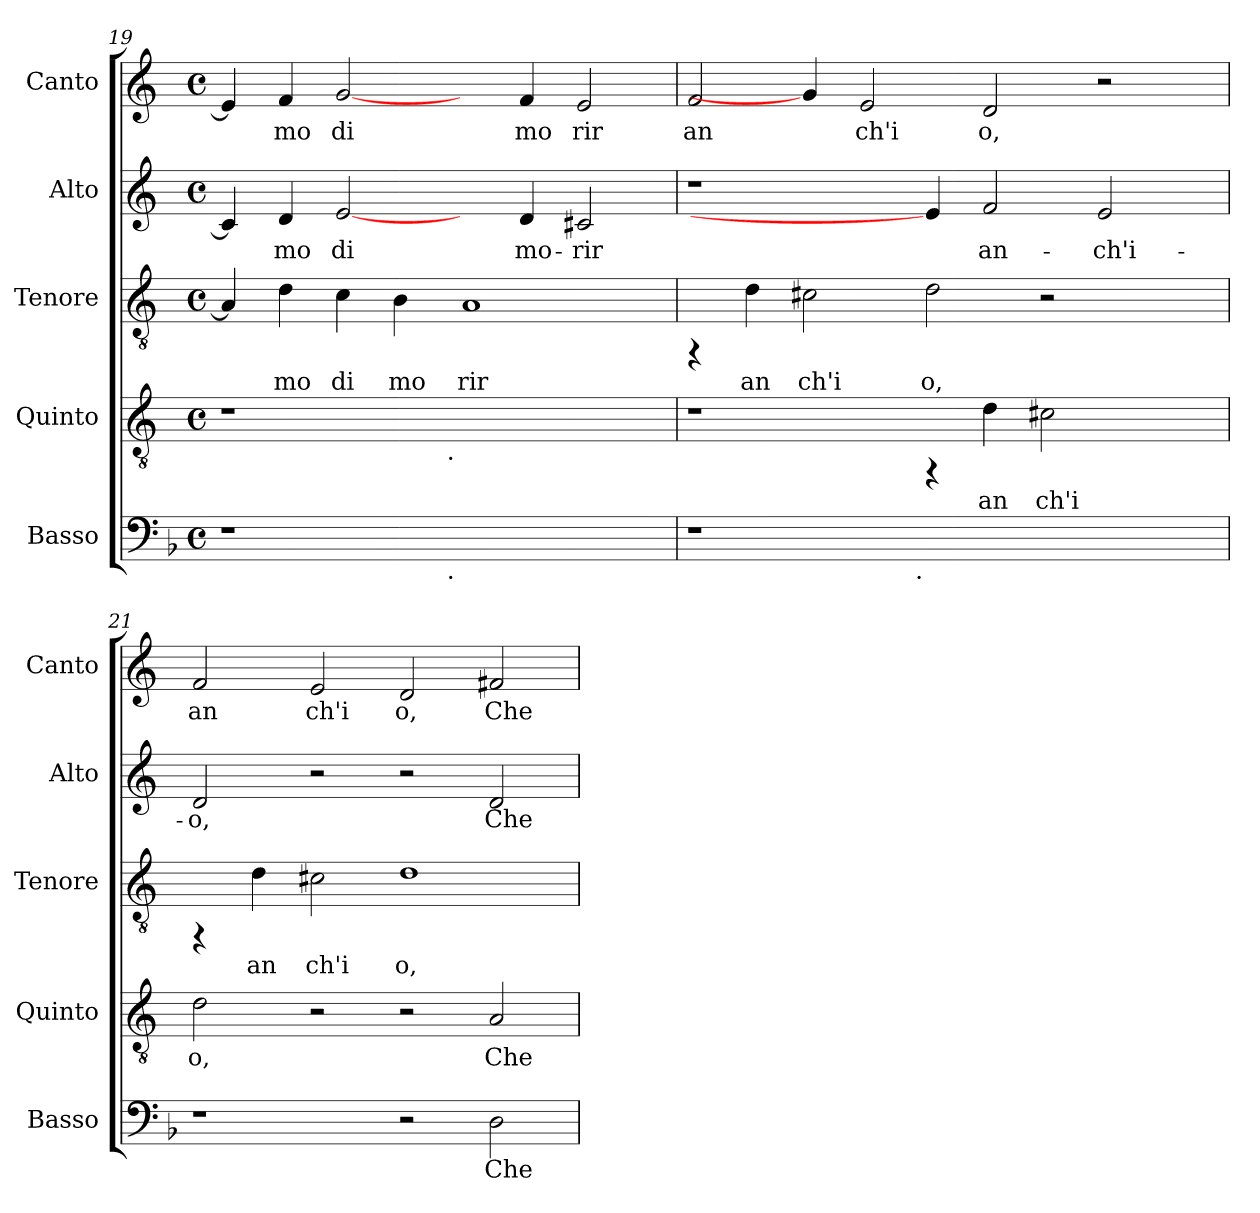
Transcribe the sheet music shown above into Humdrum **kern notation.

**kern	**text	**kern	**text	**kern	**text	**kern	**text	**kern	**text
*part5	*part5	*part4	*part4	*part3	*part3	*part2	*part2	*part1	*part1
*staff5	*staff5	*staff4	*staff4	*staff3	*staff3	*staff2	*staff2	*staff1	*staff1
*I"Basso	*	*I"Quinto	*	*I"Tenore	*	*I"Alto	*	*I"Canto	*
*I'Basso	*	*I'Quinto	*	*I'Tenore	*	*I'Alto	*	*I'Canto	*
!!LO:LB:g=z
*clefF4	*	*clefGv2	*	*clefGv2	*	*clefG2	*	*clefG2	*
*	*	*ITrd-3c-5	*	*ITrd-3c-5	*	*ITrd-3c-5	*	*ITrd-3c-5	*
*k[b-]	*	*k[b-]	*	*k[b-]	*	*k[b-]	*	*k[b-]	*
*F:	*	*F:	*	*F:	*	*F:	*	*F:	*
*M4/4	*	*M4/4	*	*M4/4	*	*M4/4	*	*M4/4	*
*met(c)	*	*met(c)	*	*met(c)	*	*met(c)	*	*met(c)	*
=19	=19	=19	=19	=19	=19	=19	=19	=19	=19
!	!	!	!	!	!LO:LY:b:cj	!	!LO:LY:b:cj	!	!LO:LY:b:cj
*^	*	*^	*	*	*	*	*	*	*
1r	2ryy	.	1r	2ryy	.	4d/]	.	4f#/]	.	4a/]	.
!	!	!	!	!	!	!	!LO:LY:b:cj	!	!LO:LY:b:cj	!	!LO:LY:b:cj
.	.	.	.	.	.	4g\	mo	4g/	mo	4b-/	mo
!	!	!	!	!	!	!	!LO:LY:b:cj	!	!LO:LY:b:cj	!	!LO:LY:b:cj
.	4...ryy	.	.	4...ryy	.	4f\	di	[2a/	di	[2cc/	di
!	!	!	!	!	!	!	!LO:LY:b:cj	!	!	!	!
.	.	.	.	.	.	4e\	mo	.	.	.	.
!	!	!	!	!LO:TX:b:t=.	!	!	!	!	!	!	!
!	!LO:TX:b:t=.	!	!	!	!	!	!	!	!	!	!
.	1ryy	.	.	1ryy	.	.	.	.	.	.	.
!	!	!	!	!	!	!	!LO:LY:b:cj	!	!	!	!
1ryy	.	.	1ryy	.	.	1d	rir	4ryy	.	4ryy	.
!	!	!	!	!	!	!	!	!	!LO:LY:b:cj	!	!LO:LY:b:cj
.	.	.	.	.	.	.	.	4g/	mo-	4b-/	mo
!	!	!	!	!	!	!	!	!	!LO:LY:b:cj	!	!LO:LY:b:cj
.	.	.	.	.	.	.	.	2f#X/	-rir	2a/	rir
.	32ryy	.	.	32ryy	.	.	.	.	.	.	.
=20	=20	=20	=20	=20	=20	=20	=20	=20	=20	=20	=20
!	!	!	!	!	!	!	!	!	!	!	!LO:LY:b:cj
*	*	*	*v	*v	*	*	*	*	*	*	*
1r	2ryy	.	1r	.	4rFF	.	1r	.	2b-/	an
!	!	!	!	!	!	!LO:LY:b:cj	!	!	!	!
.	.	.	.	.	4g\	an	.	.	.	.
!	!	!	!	!	!	!LO:LY:b:cj	!	!	!	!
.	4ryy	.	.	.	2f#X\	ch'i	.	.	4cc/]	.
!	!	!	!	!	!	!	!	!	!	!LO:LY:b:cj
.	8...ryy	.	.	.	.	.	.	.	2a/	ch'i
!	!LO:TX:b:t=.	!	!	!	!	!	!	!	!	!
.	1ryy	.	.	.	.	.	.	.	.	.
!	!	!	!	!	!	!LO:LY:b:cj	!	!	!	!
1ryy	.	.	4rFF	.	2g\	o,	4a/]	.	.	.
!	!	!	!	!LO:LY:b:cj	!	!	!	!LO:LY:b:cj	!	!LO:LY:b:cj
.	.	.	4g\	an	.	.	2b-/	an-	2g/	o,
!	!	!	!	!LO:LY:b:cj	!	!	!	!	!	!
.	.	.	2f#X\	ch'i	2r	.	.	.	.	.
!	!	!	!	!	!	!	!	!LO:LY:b:cj	!	!
.	.	.	.	.	.	.	2a/	-ch'i-	2r	.
.	4ryy	.	.	.	.	.	.	.	.	.
4ryy	.	.	4ryy	.	4ryy	.	.	.	.	.
.	64ryy	.	.	.	.	.	.	.	.	.
=21	=21	=21	=21	=21	=21	=21	=21	=21	=21	=21
!	!	!	!	!LO:LY:b:cj	!	!	!	!LO:LY:b:cj	!	!LO:LY:b:cj
*v	*v	*	*	*	*	*	*	*	*	*
1r	.	2g\	o,	4rFF	.	2g/	-o,	2b-/	an
!	!	!	!	!	!LO:LY:b:cj	!	!	!	!
.	.	.	.	4g\	an	.	.	.	.
!	!	!	!	!	!LO:LY:b:cj	!	!	!	!LO:LY:b:cj
.	.	2r	.	2f#X\	ch'i	2r	.	2a/	ch'i
!	!	!	!	!	!LO:LY:b:cj	!	!	!	!LO:LY:b:cj
2r	.	2r	.	1g	o,	2r	.	2g/	o,
!	!LO:LY:b:cj	!	!LO:LY:b:cj	!	!	!	!LO:LY:b:cj	!	!LO:LY:b:cj
2D\	Che	2d/	Che	.	.	2g/	Che	2bn/	Che
=	=	=	=	=	=	=	=	=	=
*-	*-	*-	*-	*-	*-	*-	*-	*-	*-
